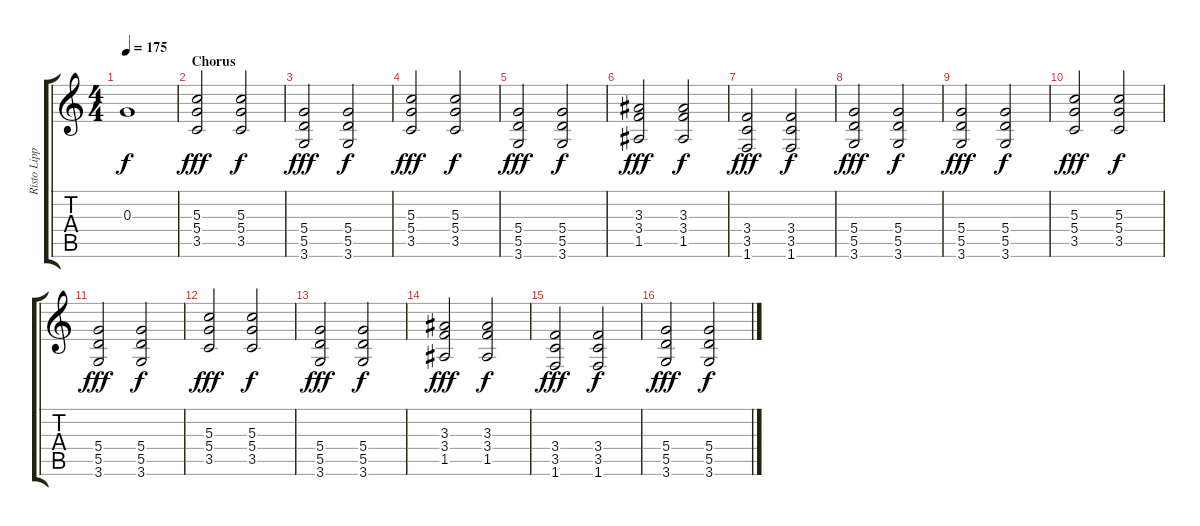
\track ("Risto Lipponen-Lead Distortion" "Risto Lipp") {instrument distortionguitar}
\staff {score tabs}
\tuning (E4 B3 G3 D3 A2 E2) {hide}
\ts (4 4)
\tempo 175
\clef g2
\ks c
0.3{t}.1{dy f} |
\section ("" "Chorus")
(5.3 5.4 3.5).2{dy fff} (5.3 5.4 3.5).2{dy f} |
(5.4 5.5 3.6).2{dy fff} (5.4 5.5 3.6).2{dy f} |
(5.3 5.4 3.5).2{dy fff} (5.3 5.4 3.5).2{dy f} |
(5.4 5.5 3.6).2{dy fff} (5.4 5.5 3.6).2{dy f} |
(3.3 3.4 1.5).2{dy fff} (3.3 3.4 1.5).2{dy f} |
(3.4 3.5 1.6).2{dy fff} (3.4 3.5 1.6).2{dy f} |
(5.4 5.5 3.6).2{dy fff} (5.4 5.5 3.6).2{dy f} |
(5.4 5.5 3.6).2{dy fff} (5.4 5.5 3.6).2{dy f} |
(5.3 5.4 3.5).2{dy fff} (5.3 5.4 3.5).2{dy f} |
(5.4 5.5 3.6).2{dy fff} (5.4 5.5 3.6).2{dy f} |
(5.3 5.4 3.5).2{dy fff} (5.3 5.4 3.5).2{dy f} |
(5.4 5.5 3.6).2{dy fff} (5.4 5.5 3.6).2{dy f} |
(3.3 3.4 1.5).2{dy fff} (3.3 3.4 1.5).2{dy f} |
(3.4 3.5 1.6).2{dy fff} (3.4 3.5 1.6).2{dy f} |
(5.4 5.5 3.6).2{dy fff} (5.4 5.5 3.6).2{dy f}
